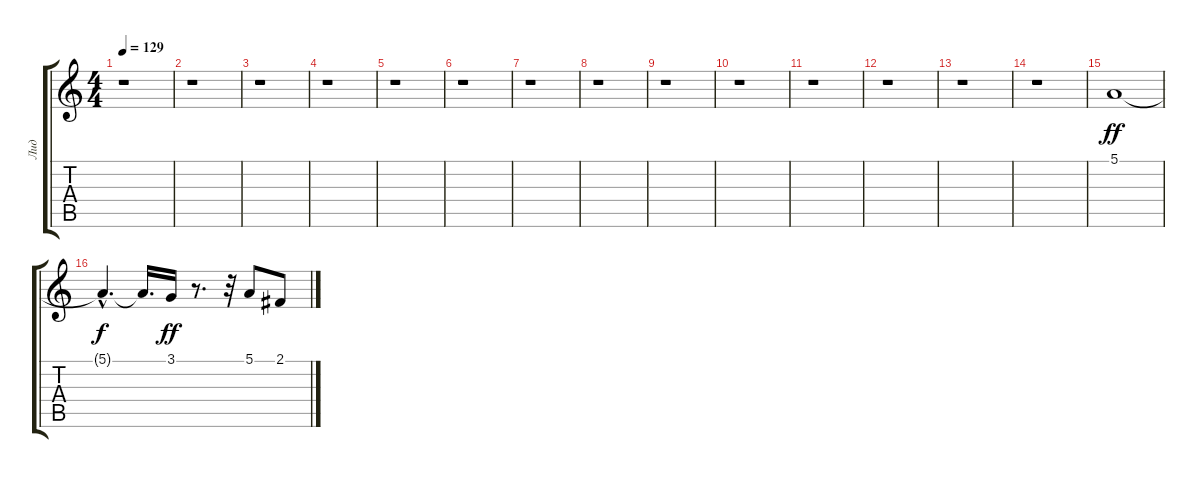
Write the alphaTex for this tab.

\track ("Лид" "Лид") {instrument lead7fifths}
\staff {score tabs}
\tuning (E4 B3 G3 D3 A2 E2) {hide}
\ts (4 4)
\tempo 129
\clef g2
\ks c
r.1{dy f} |
r.1 |
r.1 |
r.1 |
r.1 |
r.1 |
r.1 |
r.1 |
r.1 |
r.1 |
r.1 |
r.1 |
r.1 |
r.1 |
5.1.1{dy ff} |
5.1{hac t}.4{d dy f} 5.1{t}.16{d} 3.1.16{dy ff} r.8{d} r.32 5.1.8 2.1.8
